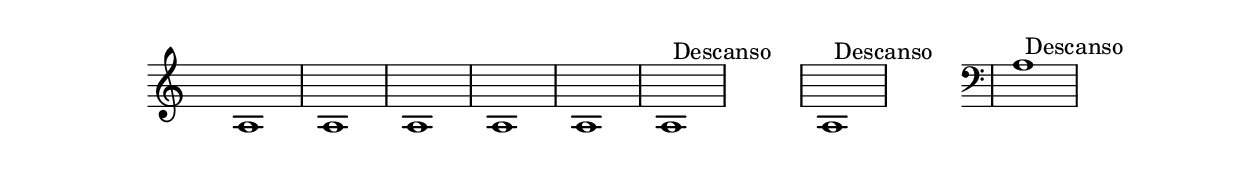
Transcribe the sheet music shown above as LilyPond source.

\version "2.14.2"

%%\header { texidoc="1 - Nota Nova"}

\relative c' {
  \override Staff.TimeSignature #'transparent = ##t
  \override Score.BarNumber #'transparent = ##t
  \override Score.RehearsalMark #'font-size = #-2

  %% CLARINETE
  \tag #'cl {
    a1
  }
  %% FLAUTA
  \tag #'fl {
    a
  }
  %% OBOÉ
  \tag #'ob {
    a
  }
  %% SAX ALTO
  \tag #'saxa {
    a
  }
  %% SAX TENOR
  \tag #'saxt {
    a
  }
  %% SAX GENES
  \tag #'saxg {
    a
  }
  %% TROMPETE
  \tag #'tpt {
    \override Staff.Clef #'transparent = ##t
    \stopStaff
    s^\markup {\hspace #-7 "Descanso"}
  }
  %% TROMPA
  \tag #'tpa {
    \override Staff.Clef #'transparent = ##f
    \startStaff
    a
  }
  %% TROMBONE
  \tag #'tbn {
    \override Staff.Clef #'transparent = ##t
    \stopStaff
    s^\markup {\hspace #-7 "Descanso"}
  }
  %% TUBA MIB
  \tag #'tbamib {
    \override Staff.Clef #'transparent = ##f
    \startStaff
    \clef bass
    a
  }
  %% TUBA SIB
  \tag #'tbasib {
    \override Staff.Clef #'transparent = ##t
    \stopStaff
    s^\markup {\hspace #-7 "Descanso"}
  }

  %% END DOCUMENT
}
